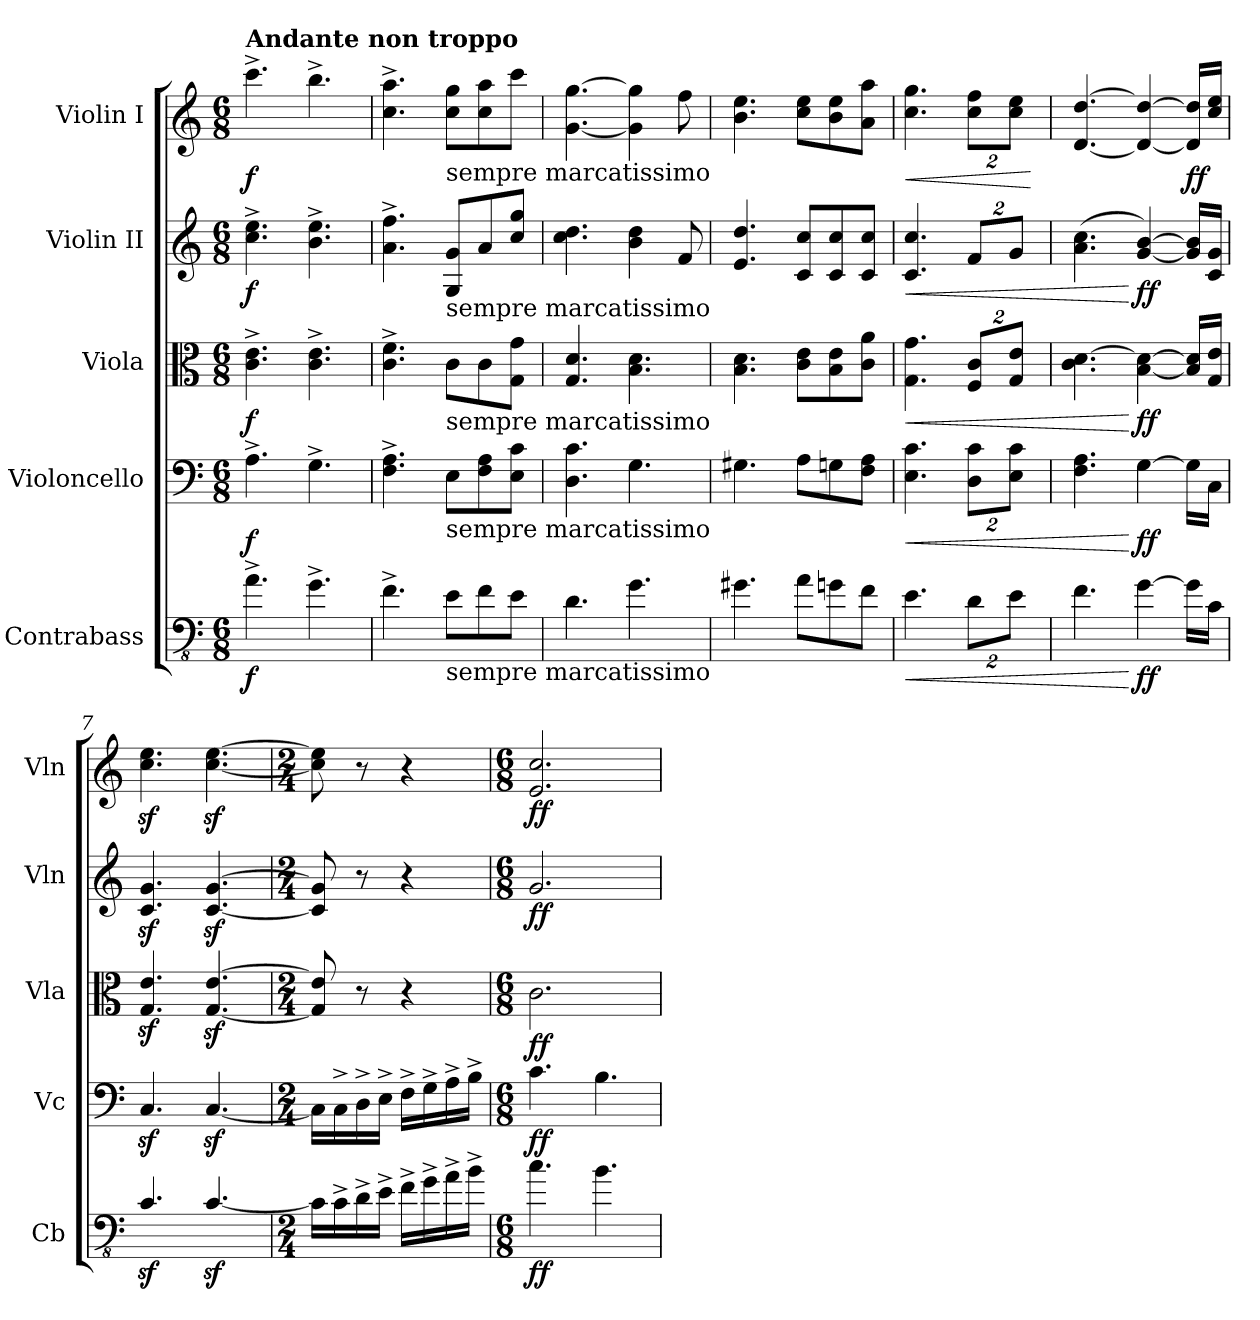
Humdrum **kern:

**kern	**dynam	**kern	**dynam	**kern	**dynam	**kern	**dynam	**kern	**dynam
*part5	*part5	*part4	*part4	*part3	*part3	*part2	*part2	*part1	*part1
*staff5	*staff5	*staff4	*staff4	*staff3	*staff3	*staff2	*staff2	*staff1	*staff1
*I"Contrabass	*	*I"Violoncello	*	*I"Viola	*	*I"Violin II	*	*I"Violin I	*
*I'Cb	*	*I'Vc	*	*I'Vla	*	*I'Vln	*	*I'Vln	*
*clefFv4	*	*clefF4	*	*clefC3	*	*clefG2	*	*clefG2	*
*ITrd7c12	*	*	*	*	*	*	*	*	*
*k[]	*	*k[]	*	*k[]	*	*k[]	*	*k[]	*
*M6/8	*	*M6/8	*	*M6/8	*	*M6/8	*	*M6/8	*
*MM63	*	*MM63	*	*MM63	*	*MM63	*	*MM63	*
=1	=1	=1	=1	=1	=1	=1	=1	=1	=1
!	!	!	!	!	!	!	!	!LO:TX:a:B:t=Andante non troppo	!
!	!LO:DY:b	!	!LO:DY:b	!	!LO:DY:b	!	!LO:DY:b	!	!LO:DY:b
4.AA^\	f	4.A^\	f	4.c\^ 4.e\^	f	4.cc\^ 4.ee\^	f	4.ccc^\	f
4.GG^\	.	4.G^\	.	4.c\^ 4.e\^	.	4.b\^ 4.ee\^	.	4.bb^\	.
=2	=2	=2	=2	=2	=2	=2	=2	=2	=2
4.FF^\	.	4.F\^ 4.A\^	.	4.c\^ 4.f\^	.	4.a\^ 4.ff\^	.	4.cc\^ 4.aa\^	.
!	!	!	!	!	!	!	!	!LO:TX:b:t=sempre marcatissimo	!
!	!	!	!	!	!	!LO:TX:b:t=sempre marcatissimo	!	!	!
!	!	!	!	!LO:TX:b:t=sempre marcatissimo	!	!	!	!	!
!	!	!LO:TX:b:t=sempre marcatissimo	!	!	!	!	!	!	!
!LO:TX:b:t=sempre marcatissimo	!	!	!	!	!	!	!	!	!
8EE\L	.	8E\L	.	8c\L	.	8G/ 8g/L	.	8cc\ 8gg\L	.
8FF\	.	8F\ 8A\	.	8c\	.	8a/	.	8cc\ 8aa\	.
8EE\J	.	8E\ 8c\J	.	8G\ 8g\J	.	8cc/ 8gg/J	.	8ccc\J	.
=3	=3	=3	=3	=3	=3	=3	=3	=3	=3
4.DD\	.	4.D\ 4.c\	.	4.G/ 4.d/	.	4.cc\ 4.dd\	.	[4.g\ [4.gg\	.
4.GG\	.	4.G\	.	4.B\ 4.d\	.	4b\ 4dd\	.	4g\] 4gg\]	.
.	.	.	.	.	.	8f/	.	8ff\	.
=4	=4	=4	=4	=4	=4	=4	=4	=4	=4
4.GG#X\	.	4.G#X\	.	4.B\ 4.d\	.	4.e/ 4.dd/	.	4.b\ 4.ee\	.
8AA\L	.	8A\L	.	8c\ 8e\L	.	8c/ 8cc/L	.	8cc\ 8ee\L	.
8GGn\	.	8Gn\	.	8B\ 8e\	.	8c/ 8cc/	.	8b\ 8ee\	.
8FF\J	.	8F\ 8A\J	.	8c\ 8a\J	.	8c/ 8cc/J	.	8a\ 8aa\J	.
=5	=5	=5	=5	=5	=5	=5	=5	=5	=5
!	!LO:HP:b	!	!LO:HP:b	!	!LO:HP:b	!	!LO:HP:b	!	!LO:HP:b
4.EE\	<	4.E\ 4.c\	<	4.G\ 4.g\	<	4.c/ 4.cc/	<	4.cc\ 4.gg\	<
*Xbrackettup	*	*Xbrackettup	*	*Xbrackettup	*	*Xbrackettup	*	*Xbrackettup	*
16%3DD\L	.	16%3D\ 16%3c\L	.	16%3F/ 16%3c/L	.	16%3f/L	.	16%3cc\ 16%3ff\L	.
16%3EE\J	.	16%3E\ 16%3c\J	.	16%3G/ 16%3e/J	.	16%3g/J	.	16%3cc\ 16%3ee\J	.
.	.	.	.	.	.	.	.	.	[
=6	=6	=6	=6	=6	=6	=6	=6	=6	=6
4.FF\	.	4.F\ 4.A\	.	4.c\ [4.d\	.	(4.a\ 4.cc\	.	[4.d/ [4.dd/	.
!	!LO:DY:n=1:b	!	!LO:DY:n=1:b	!	!LO:DY:n=1:b	!	!LO:DY:n=1:b	!	!
[4GG\	[ ff	[4G\	[ ff	[4B\ 4d\_	[ ff	[4g/ [4b/)	[ ff	4d/_ 4dd/_	.
!	!	!	!	!	!	!	!	!	!LO:DY:b
16GG\LL]	.	16G\LL]	.	16B/] 16d/]LL	.	16g/] 16b/]LL	.	16d/] 16dd/]LL	ff
16CC\JJ	.	16C\JJ	.	16G/ 16e/JJ	.	16c/ 16g/JJ	.	16cc/ 16ee/JJ	.
=7	=7	=7	=7	=7	=7	=7	=7	=7	=7
4.CCz</	.	4.Cz</	.	4.G/z< 4.e/z<	.	4.c/z< 4.g/z<	.	4.cc\z< 4.ee\z<	.
[4.CCz</	.	[4.Cz</	.	[4.G/z< [4.e/z<	.	[4.c/z< [4.g/z<	.	[4.cc\z< [4.ee\z<	.
!!LO:PB:g=z
=8	=8	=8	=8	=8	=8	=8	=8	=8	=8
*M2/4	*	*M2/4	*	*M2/4	*	*M2/4	*	*M2/4	*
16CC\LL]	.	16C\LL]	.	8G/] 8e/]	.	8c/] 8g/]	.	8cc\] 8ee\]	.
16CC^\	.	16C^\	.	.	.	.	.	.	.
16DD^\	.	16D^\	.	8r	.	8r	.	8r	.
16EE^\JJ	.	16E^\JJ	.	.	.	.	.	.	.
16FF^\LL	.	16F^\LL	.	4r	.	4r	.	4r	.
16GG^\	.	16G^\	.	.	.	.	.	.	.
16AA^\	.	16A^\	.	.	.	.	.	.	.
16BB^\JJ	.	16B^\JJ	.	.	.	.	.	.	.
=9	=9	=9	=9	=9	=9	=9	=9	=9	=9
*M6/8	*	*M6/8	*	*M6/8	*	*M6/8	*	*M6/8	*
!	!LO:DY:b	!	!LO:DY:b	!	!LO:DY:b	!	!LO:DY:b	!	!LO:DY:b
4.C\	ff	4.c\	ff	2.c\	ff	2.g/	ff	2.e/ 2.cc/	ff
4.BB\	.	4.B\	.	.	.	.	.	.	.
=	=	=	=	=	=	=	=	=	=
*-	*-	*-	*-	*-	*-	*-	*-	*-	*-
